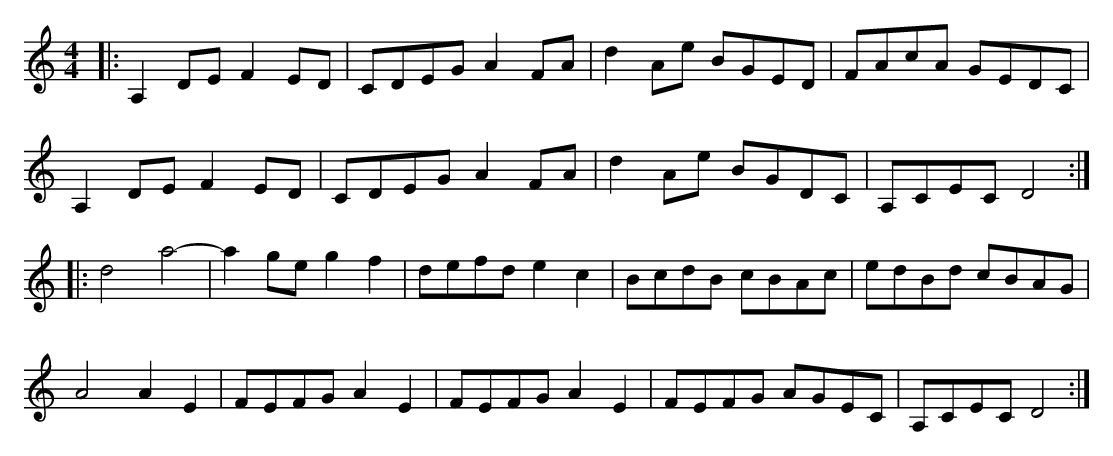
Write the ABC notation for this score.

X:1
M:4/4
K:Ddor
|:A,2DEF2ED|CDEGA2FA|d2Ae BGED|FAcA GEDC|
A,2DEF2ED|CDEGA2FA|d2Ae BGDC|A,CECD4:|
|:d4a4-|a2geg2f2|defde2c2|BcdB cBAc|edBd cBAG|
A4A2E2|FEFGA2E2|FEFGA2E2|FEFG AGEC|A,CECD4:|
